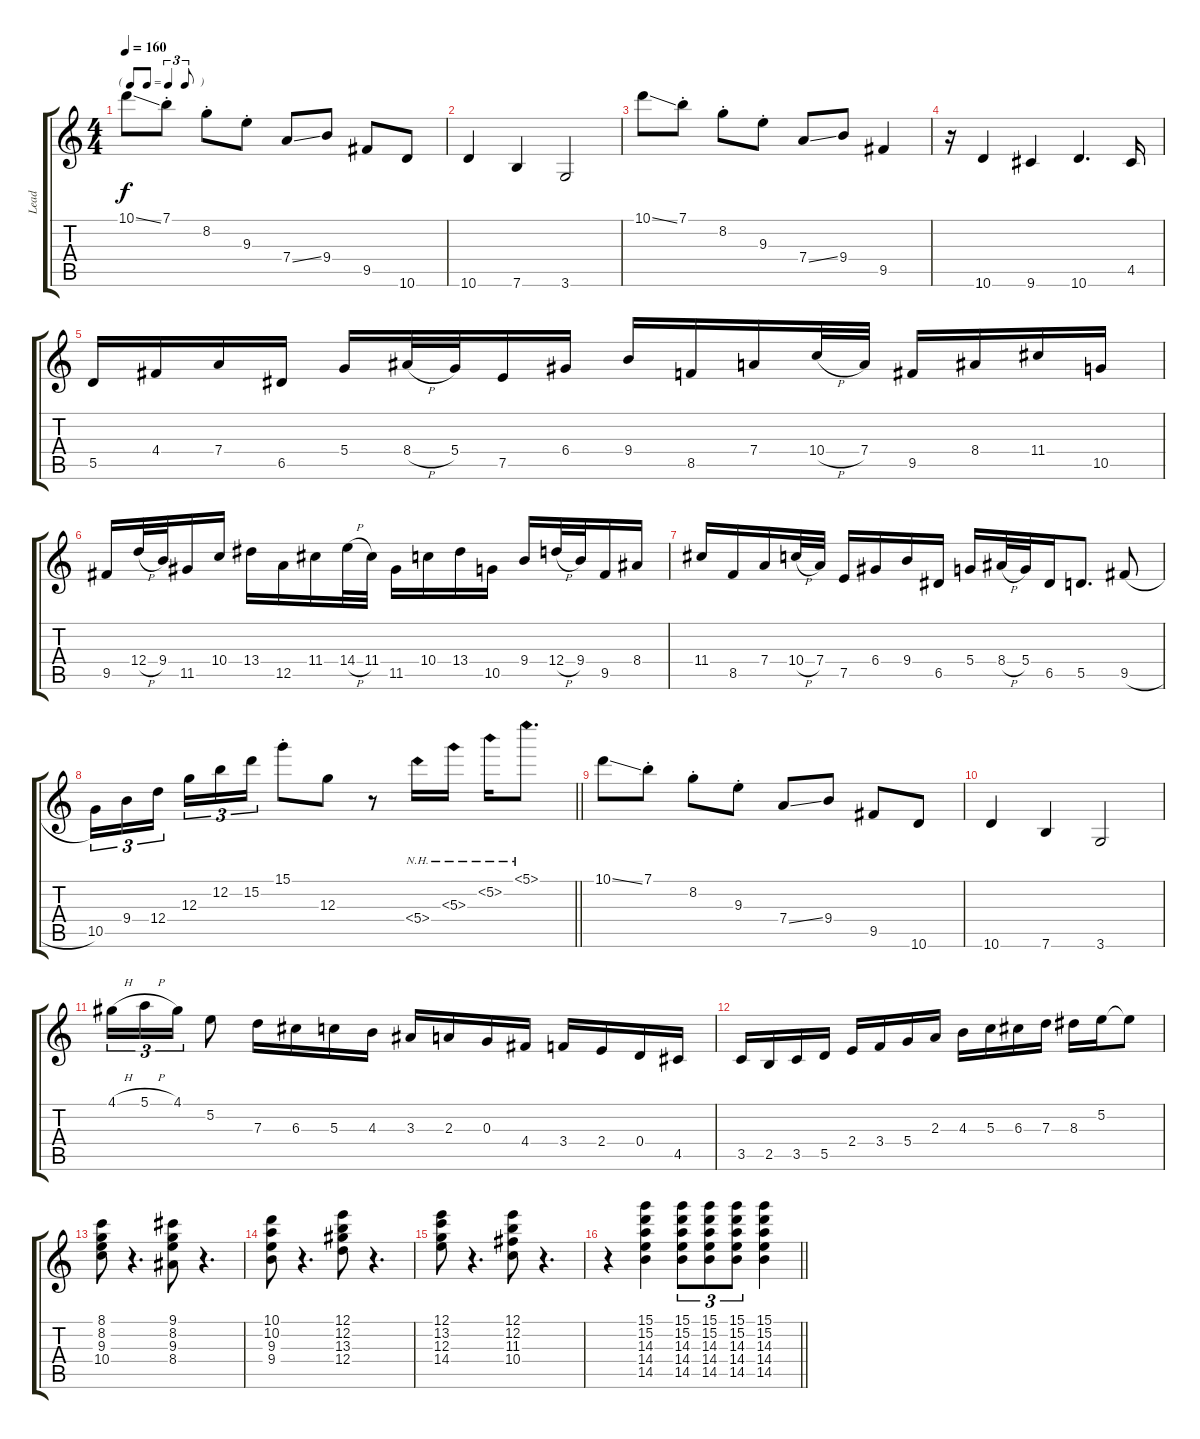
\track ("Lead" "Lead") {instrument acousticguitarsteel}
\staff {score tabs}
\tuning (E4 B3 G3 D3 A2 E2) {hide}
\ts (4 4)
\tf triplet8th
\tempo 160
\clef g2
\ks c
10.1{ss}.8{dy f} 7.1{st}.8 8.2{st}.8 9.3{st}.8 7.4{ss}.8 9.4.8 9.5.8 10.6.8 |
10.6.4 7.6.4 3.6.2 |
10.1{ss}.8 7.1{st}.8 8.2{st}.8 9.3{st}.8 7.4{ss}.8 9.4.8 9.5.4 |
r.16 10.6.4 9.6.4 10.6.4{d} 4.5.16 |
5.5.16 4.4.16 7.4.16 6.5.16 5.4.16 8.4{h}.32 5.4.32 7.5.16 6.4.16 9.4.16 8.5.16 7.4.16 10.4{h}.32 7.4.32 9.5.16 8.4.16 11.4.16 10.5.16 |
9.5.16 12.4{h}.32 9.4.32 11.5.16 10.4.16 13.4.16 12.5.16 11.4.16 14.4{h}.32 11.4.32 11.5.16 10.4.16 13.4.16 10.5.16 9.4.16 12.4{h}.32 9.4.32 9.5.16 8.4.16 |
11.4.16 8.5.16 7.4.16 10.4{h}.32 7.4.32 7.5.16 6.4.16 9.4.16 6.5.16 5.4.16 8.4{h}.32 5.4.32 6.5.16 5.5.8{d} 9.5{h}.8 |
\barLineRight lightlight
10.5.16{tu (3 2)} 9.4.16{tu (3 2)} 12.4.16{tu (3 2) beam splitsecondary} 12.3.16{tu (3 2)} 12.2.16{tu (3 2)} 15.2.16{tu (3 2)} 15.1{st}.8 12.3.8 r.8 5.4{nh}.16 5.3{nh}.16 5.2{nh}.16 5.1{nh}.8{d} |
10.1{ss}.8 7.1{st}.8 8.2{st}.8 9.3{st}.8 7.4{ss}.8 9.4.8 9.5.8 10.6.8 |
10.6.4 7.6.4 3.6.2 |
4.1{h}.16{tu (3 2)} 5.1{h}.16{tu (3 2)} 4.1.16{tu (3 2)} 5.2.8 7.3.16 6.3.16 5.3.16 4.3.16 3.3.16 2.3.16 0.3.16 4.4.16 3.4.16 2.4.16 0.4.16 4.5.16 |
3.5.16 2.5.16 3.5.16 5.5.16 2.4.16 3.4.16 5.4.16 2.3.16 4.3.16 5.3.16 6.3.16 7.3.16 8.3.16 5.2.16 5.2{t}.8 |
(8.1 8.2 9.3 10.4).8 r.4{d} (9.1 8.2 9.3 8.4).8 r.4{d} |
(10.1 10.2 9.3 9.4).8 r.4{d} (12.1 12.2 13.3 12.4).8 r.4{d} |
(12.1 13.2 12.3 14.4).8 r.4{d} (12.1 12.2 11.3 10.4).8 r.4{d} |
\barLineRight lightlight
r.4 (15.1 15.2 14.3 14.4 14.5).4 (15.1 15.2 14.3 14.4 14.5).8{tu (3 2)} (15.1 15.2 14.3 14.4 14.5).8{tu (3 2)} (15.1 15.2 14.3 14.4 14.5).8{tu (3 2)} (15.1 15.2 14.3 14.4 14.5).4
